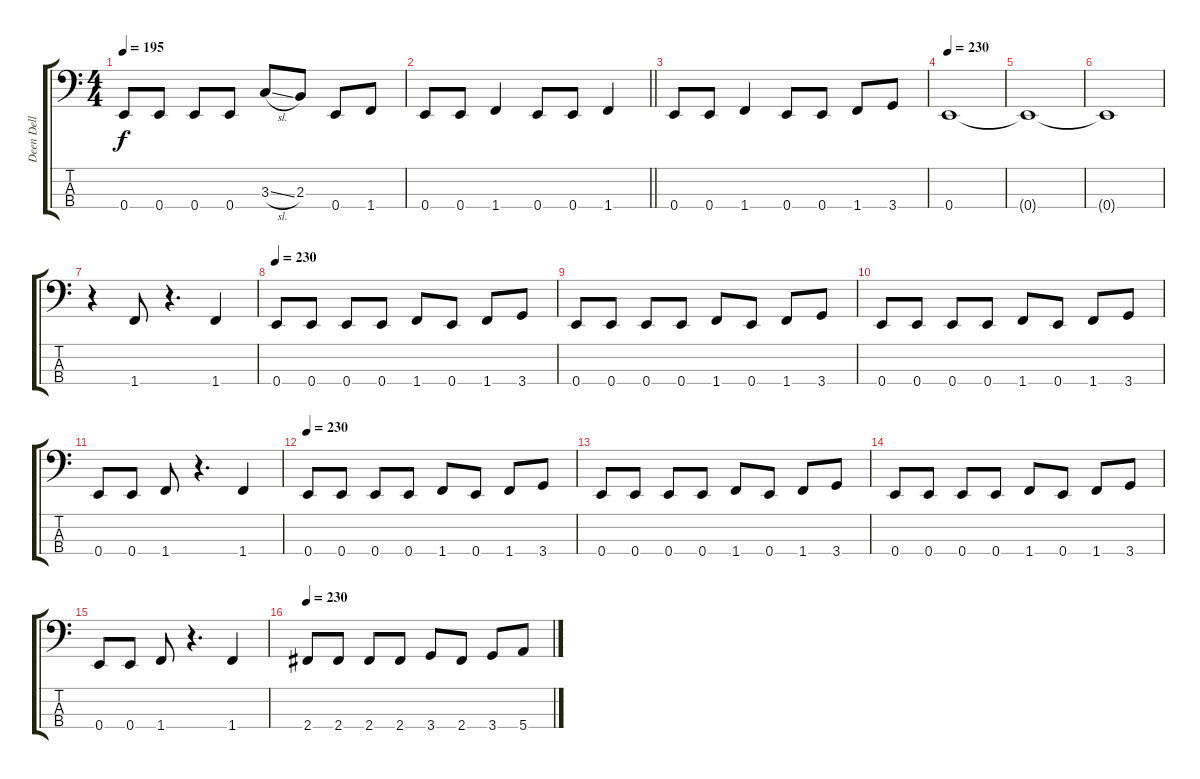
\track ("Deen Dell" "Deen Dell") {instrument electricbasspick}
\staff {score tabs}
\tuning (G2 D2 A1 E1) {hide}
\ts (4 4)
\tempo 195
\clef f4
\ks c
0.4.8{dy f} 0.4.8 0.4.8 0.4.8 3.3{sl}.8 2.3.8 0.4.8 1.4.8 |
\barLineRight lightlight
0.4.8 0.4.8 1.4.4 0.4.8 0.4.8 1.4.4 |
0.4.8 0.4.8 1.4.4 0.4.8 0.4.8 1.4.8 3.4.8 |
\tempo 230
0.4.1 |
0.4{t}.1 |
0.4{t}.1 |
r.4 1.4.8 r.4{d} 1.4.4 |
\tempo 230
0.4.8 0.4.8 0.4.8 0.4.8 1.4.8 0.4.8 1.4.8 3.4.8 |
0.4.8 0.4.8 0.4.8 0.4.8 1.4.8 0.4.8 1.4.8 3.4.8 |
0.4.8 0.4.8 0.4.8 0.4.8 1.4.8 0.4.8 1.4.8 3.4.8 |
0.4.8 0.4.8 1.4.8 r.4{d} 1.4.4 |
\tempo 230
0.4.8 0.4.8 0.4.8 0.4.8 1.4.8 0.4.8 1.4.8 3.4.8 |
0.4.8 0.4.8 0.4.8 0.4.8 1.4.8 0.4.8 1.4.8 3.4.8 |
0.4.8 0.4.8 0.4.8 0.4.8 1.4.8 0.4.8 1.4.8 3.4.8 |
0.4.8 0.4.8 1.4.8 r.4{d} 1.4.4 |
\tempo 230
2.4.8 2.4.8 2.4.8 2.4.8 3.4.8 2.4.8 3.4.8 5.4.8
